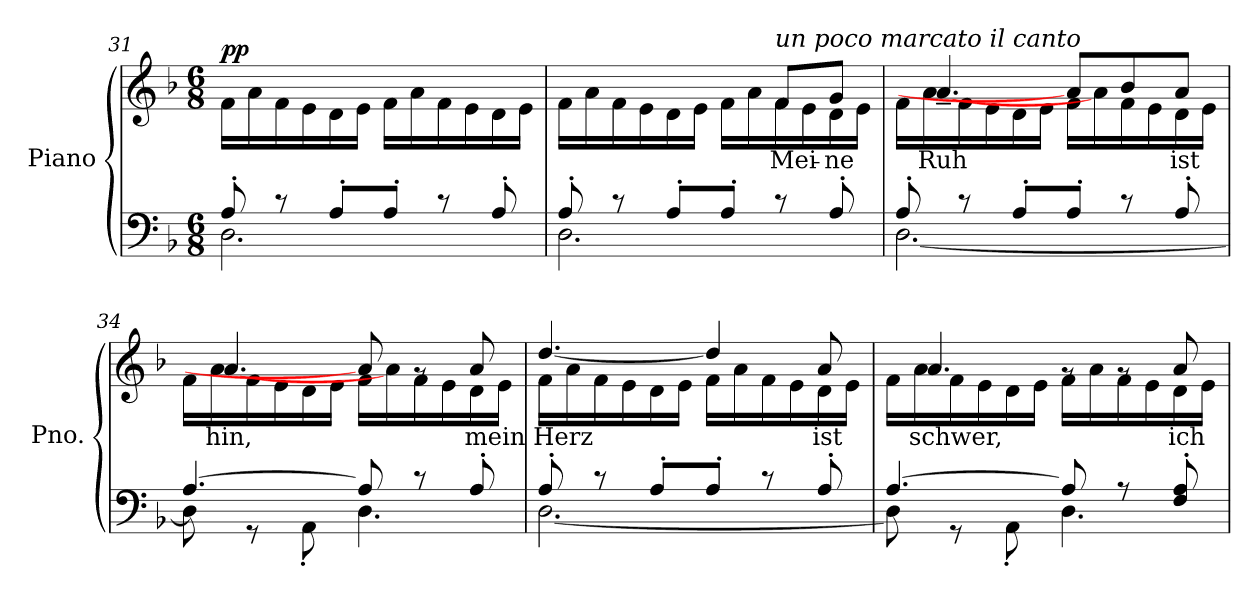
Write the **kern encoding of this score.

**kern	**kern	**text	**dynam
*part1	*part1	*part1	*part1
*staff2	*staff1	*staff1	*staff1/2
*I"Piano	*	*	*
*I'Pno.	*	*	*
!!LO:LB:g=z
*clefF4	*clefG2	*	*
*k[b-]	*k[b-]	*	*
*M6/8	*M6/8	*	*
*MM105	*MM105	*	*
=31	=31	=31	=31
*^	*	*	*
!	!	!	!	!LO:DY:b
8A'/	2.D\	16f\LL	.	pp
.	.	16a\	.	.
8r	.	16f\	.	.
.	.	16e\	.	.
8A'/L	.	16d\	.	.
.	.	16e\JJ	.	.
*	*	*MM113	*	*
8A'/J	.	16f\LL	.	.
.	.	16a\	.	.
8r	.	16f\	.	.
.	.	16e\	.	.
8A'/	.	16d\	.	.
.	.	16e\JJ	.	.
=32	=32	=32	=32	=32
*	*	*^	*	*
8A'/	2.D\	16f\LL	4.ryy	.	.
.	.	16a\	.	.	.
8r	.	16f\	.	.	.
.	.	16e\	.	.	.
8A'/L	.	16d\	.	.	.
.	.	16e\JJ	.	.	.
*	*	*MM105	*	*	*
8A'/J	.	16f\LL	8ryy	.	.
.	.	16a\	.	.	.
!	!	!LO:TX:a:i:t=un poco marcato il canto	!	!	!
!	!	!	!	!LO:LY:a	!
8r	.	16f\	8f/L	Mei-	.
.	.	16e\	.	.	.
!	!	!	!	!LO:LY:a	!
8A'/	.	16d\	8g/J	-ne	.
.	.	16e\JJ	.	.	.
=33	=33	=33	=33	=33	=33
*	*	*	*^	*	*
8A'/	[2.D\	16f\LL	16ryy	4.ryy	.	.
*	*	*MM113	*	*	*	*
!	!	!	!LO:N:head=solid	!	!LO:LY:a	!
.	.	16a\	[4.a~/	.	Ruh	.
8r	.	16f\	.	.	.	.
.	.	16e\	.	.	.	.
8A'/L	.	16d\	.	.	.	.
.	.	16e\JJ	.	.	.	.
8A'/J	.	16f\LL	.	8a/L]	.	.
.	.	16a\	16ayy	.	.	.
8r	.	16f:\	4ryy	8b-/	.	.
.	.	16e\	.	.	.	.
*	*	*MM105	*	*	*	*
!	!	!	!	!	!LO:LY:a	!
8A'/	.	16d\	.	8a/J	ist	.
.	.	16e\JJ	.	.	.	.
=34	=34	=34	=34	=34	=34	=34
[4.A/	8D\]	16f\LL	16ryy	4.ryy	.	.
*	*	*MM113	*	*	*	*
!	!	!	!LO:N:head=solid	!	!LO:LY:a	!
.	.	16a\	[4.a/	.	hin,	.
.	8r	16f\	.	.	.	.
.	.	16e\	.	.	.	.
.	8AA'\	16d\	.	.	.	.
.	.	16e\JJ	.	.	.	.
8A/]	4.D\	16f\LL	.	8a/]	.	.
.	.	16a\	16ayy	.	.	.
8r	.	16f\	4ryy	8rg	.	.
.	.	16e\	.	.	.	.
*	*	*MM105	*	*	*	*
!	!	!	!	!	!LO:LY:a	!
8A'/	.	16d\	.	8a/	mein	.
.	.	16e\JJ	.	.	.	.
*	*	*v	*v	*v	*	*
!!LO:LB:g=z
=35	=35	=35	=35	=35
*	*	*MM113	*	*
*	*	*^	*	*
!	!	!	!	!LO:LY:a	!
8A'/	[2.D\	16f\LL	[4.dd/	Herz	.
.	.	16a\	.	.	.
8r	.	16f\	.	.	.
.	.	16e\	.	.	.
8A'/L	.	16d\	.	.	.
.	.	16e\JJ	.	.	.
8A'/J	.	16f\LL	4dd/]	.	.
.	.	16a\	.	.	.
8r	.	16f\	.	.	.
.	.	16e\	.	.	.
*	*	*MM105	*	*	*
!	!	!	!	!LO:LY:a	!
8A'/	.	16d\	8a/	ist	.
.	.	16e\JJ	.	.	.
=36	=36	=36	=36	=36	=36
*	*	*	*^	*	*
[4.A/	8D\]	16f\LL	16ryy	4.ryy	.	.
!	!	!	!LO:N:head=solid	!	!LO:LY:a	!
.	.	16a\	4.a/	.	schwer,	.
.	8r	16f\	.	.	.	.
.	.	16e\	.	.	.	.
.	8AA'\	16d\	.	.	.	.
.	.	16e\JJ	.	.	.	.
8A/]	4.D\	16f\LL	.	8rg	.	.
.	.	16a\	16ayy	.	.	.
8r	.	16f\	4ryy	8rg	.	.
.	.	16e\	.	.	.	.
*	*	*MM98	*	*	*	*
!	!	!	!	!	!LO:LY:a	!
8F/' 8A/'	.	16d\	.	8a/	ich	.
.	.	16e\JJ	.	.	.	.
*v	*v	*	*	*	*	*
*	*v	*v	*v	*	*
=	=	=	=
*-	*-	*-	*-
